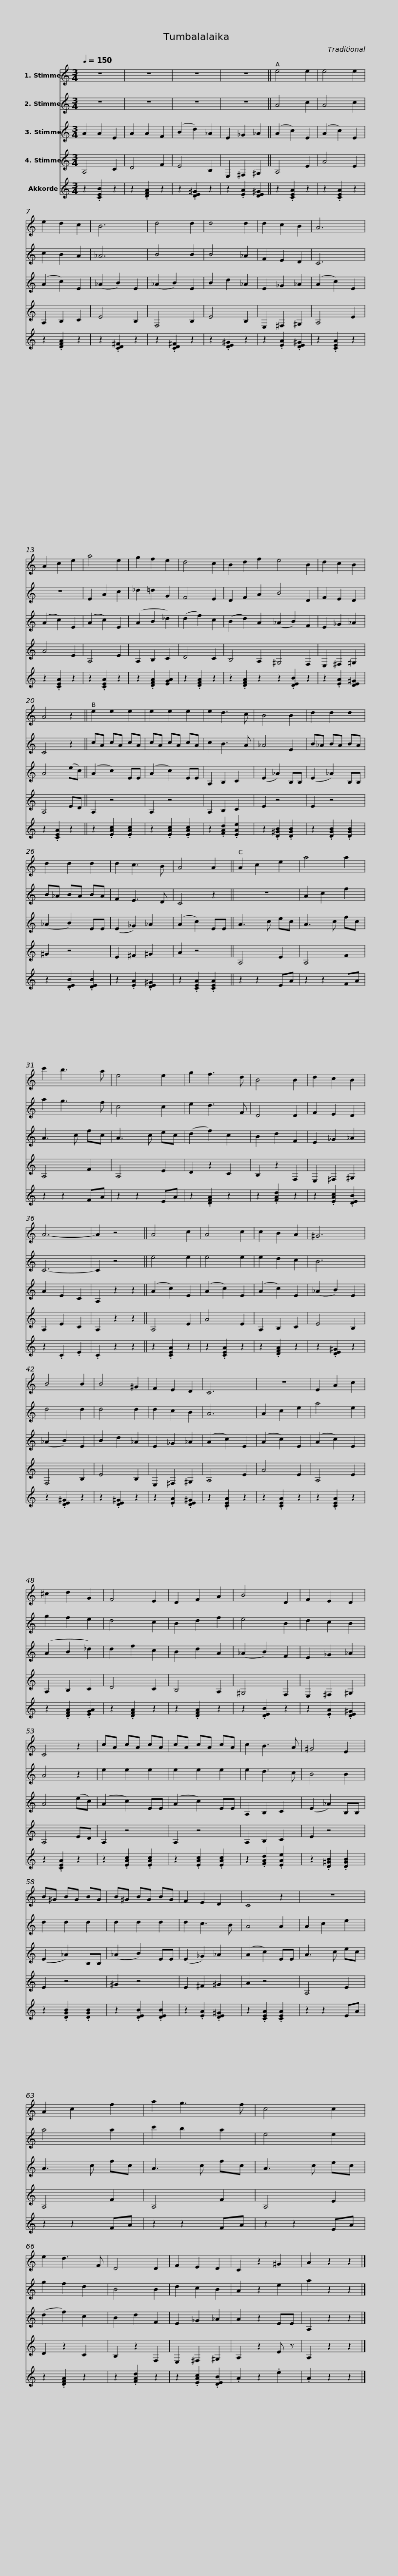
X:1
%%score 1 2 3 4 5
L:1/8
Q:1/4=150
M:3/4
I:linebreak $
K:none
V:1 treble transpose=-2
V:2 treble transpose=-2
V:3 treble transpose=-2
V:4 treble transpose=-14
V:5 treble transpose=-2
V:1
[K:C] z6 | z6 | z6 | z6 || e4 e2 | %5
 e4 e2 | e2 d2 c2 | B6 | d4 d2 |$ d4 d2 | %10
 d2 c2 B2 | A6 | A2 c2 e2 | a4 e2 | g2 f2 e2 | %15
 d4 c2 | B2 d2 f2 | e4 B2 |$ d2 c2 B2 | A4 z2 || %20
 e2 e2 e2 | e2 e2 e2 | e2 d3 c | B4 B2 | d2 d2 d2 |$ %25
 d2 d2 d2 | d2 c3 B | A4 A2 || A2 c2 e2 | a4 a2 | %30
 c'2 b3 a | e4 e2 |$ g2 f3 d | B4 B2 | d2 c2 B2 | %35
 A6- | A2 z4 || A4 c2 | A4 c2 | c2 B2 A2 | %40
 ^G6 | B4 B2 |$ B4 ^G2 | F2 E2 D2 | C6 | %45
 z6 | E2 A2 c2 | ^c2 d2 G2 | F4 E2 | D2 F2 A2 | %50
 B4 D2 |$ F2 E2 D2 | C4 z2 | cA cA cA | cA cA cA | %55
 c2 B3 A | ^G4 E2 | B^G BG BG |$ B^G BG BG | F2 E2 D2 | %60
 C4 z2 | z6 | A2 c2 f2 | a2 g3 f | c4 c2 | %65
 e2 d3 F |$ D4 D2 | F2 E2 D2 | C2 z2 ^G2 | A2 z2 z2 |] %70
V:2
[K:C] z6 | z6 | z6 | z6 || A4 c2 | %5
 A4 c2 | c2 B2 A2 | _A6 | B4 B2 |$ B4 _A2 | %10
 F2 E2 D2 | C6 | z6 | E2 A2 c2 | _d2 =d2 G2 | %15
 F4 E2 | D2 F2 A2 | B4 D2 |$ F2 E2 D2 | C4 z2 || %20
 cA cA cA | cA cA cA | c2 B3 A | _A4 E2 | B_A BA BA |$ %25
 B_A BA BA | F2 E3 D | C4 z2 || z6 | A2 c2 f2 | %30
 a2 g3 f | c4 c2 |$ e2 d3 F | D4 D2 | F2 E2 D2 | %35
 C6- | C2 z4 || e4 e2 | e4 e2 | e2 d2 c2 | %40
 B6 | d4 d2 |$ d4 d2 | d2 c2 B2 | A6 | %45
 A2 c2 e2 | a4 e2 | g2 f2 e2 | d4 c2 | B2 d2 f2 | %50
 e4 B2 |$ d2 c2 B2 | A4 z2 | e2 e2 e2 | e2 e2 e2 | %55
 e2 d3 c | B4 B2 | d2 d2 d2 |$ d2 d2 d2 | d2 c3 B | %60
 A4 A2 | A2 c2 e2 | a4 a2 | c'2 b2 a2 | e4 e2 | %65
 g2 f2 d2 |$ B4 B2 | d2 c2 B2 | A2 z2 e2 | a2 z2 z2 |] %70
V:3
[K:C] A2 A2 E2 | A2 A2 F2 | (B2 d2) _A2 | E2 _G2 _A2 || (A2 c2) E2 | %5
 (A2 c2) E2 | (A2 c2) E2 | (_A2 B2) E2 | (_A2 B2) E2 |$ B2 d2 _A2 | %10
 E2 _G2 _A2 | (A2 c2) E2 | (A2 c2) E2 | (A2 c2) E2 | (A2 B2 _d2) | %15
 (d2 f2) c2 | (B2 d2) A2 | (_A2 B2) F2 |$ E2 _G2 _A2 | A4 (ec) || %20
 (A2 c2) EE | (A2 c2) EE | A,2 B,2 C2 | (E2 _A2) B,B, | (E2 _A2) B,B, |$ %25
 (_A2 B2) EE | (E2 _G2) _A2 | (A2 c2) EE || A3 c ec | A3 c fc | %30
 A3 c fc | A3 c ec |$ (d2 f2) c2 | B2 d2 F2 | E2 _G2 _A2 | %35
 A2 E2 C2 | A,2 z2 z2 || (A2 c2) E2 | (A2 c2) E2 | (A2 c2) E2 | %40
 (_A2 B2) E2 | (_A2 B2) E2 |$ B2 d2 _A2 | E2 _G2 _A2 | (A2 c2) E2 | %45
 (A2 c2) E2 | (A2 c2) E2 | (A2 B2 _d2) | d2 f2 c2 | B2 d2 A2 | %50
 (_A2 B2) F2 |$ E2 _G2 _A2 | A4 (ec) | (A2 c2) EE | (A2 c2) EE | %55
 A,2 B,2 C2 | (E2 _A2) B,B, | (E2 _A2) B,B, |$ (_A2 B2) EE | (E2 _G2) _A2 | %60
 (A2 c2) EE | A3 c ec | A3 c fc | A3 c fc | A3 c ec | %65
 (d2 f2) c2 |$ B2 d2 F2 | E2 _G2 _A2 | A2 z2 EE | A,2 z2 z2 |] %70
V:4
[K:C] A,4 C2 | D4 F2 | E4 B,2 | E,2 ^F,2 ^G,2 || A,4 E2 | %5
 A4 E2 | A,2 B,2 C2 | E4 B,2 | F,4 B,2 |$ E4 B,2 | %10
 E,2 ^F,2 ^G,2 | A,4 E2 | A4 E2 | A,4 E2 | A,2 B,2 C2 | %15
 D4 C2 | B,4 A,2 | ^G,4 F,2 |$ E,2 ^F,2 ^G,2 | A,4 ED || %20
 A,2 z4 | A,2 z4 | A,2 B,2 C2 | E2 z4 | E2 z4 |$ %25
 ^G2 z4 | E2 ^F2 ^G2 | A2 z4 || A,4 E2 | A,4 F2 | %30
 A,4 F2 | A,4 E2 |$ D2 z2 C2 | B,2 z2 F,2 | E,2 ^F,2 ^G,2 | %35
 A,2 E2 C2 | A,2 z2 z2 || A,4 E2 | A4 E2 | A,2 B,2 C2 | %40
 E4 B,2 | F,4 B,2 |$ E4 B,2 | E,2 ^F,2 ^G,2 | A,4 E2 | %45
 A4 E2 | A,4 E2 | A,2 B,2 C2 | D4 C2 | B,4 A,2 | %50
 ^G,4 F,2 |$ E,2 ^F,2 ^G,2 | A,4 ED | A,2 z4 | A,2 z4 | %55
 A,2 B,2 C2 | E2 z4 | E2 z4 |$ ^G2 z4 | E2 ^F2 ^G2 | %60
 A2 z4 | A,4 E2 | A,4 F2 | A,4 F2 | A,4 E2 | %65
 D2 z2 C2 |$ B,2 z2 F,2 | E,2 ^F,2 ^G,2 | A,2 z2 E z | A,2 z2 z2 |] %70
V:5
[K:C] z2 .[CEB]2 z2 | z2 .[DFA]2 z2 | z2 .[DE^G]2 z2 | z2 .[EA]2 [DE^G]2 || z2 .[CEA]2 z2 | %5
 z2 .[CEA]2 z2 | z2 .[DFA]2 z2 | z2 .[CD^F]2 z2 | z2 .[CD^F]2 z2 |$ z2 .[DE^G]2 z2 | %10
 z2 .[EA]2 .[DE^G]2 | z2 .[CEA]2 z2 | z2 .[CEA]2 z2 | z2 .[CEA]2 z2 | z2 .[DFA]2 [EGA]2 | %15
 z2 .[DFA]2 z2 | z2 .[DFA]2 z2 | z2 .[DEB]2 z2 |$ z2 .[EA]2 [DE^G]2 | z2 .[CEA]2 z2 || %20
 z2 .[EAc]2 .[EAc]2 | z2 .[EAc]2 .[EAc]2 | z2 .[FAd]2 .[EAe]2 | z2 .[D^GB]2 .[DGB]2 | z2 .[DGB]2 .[DGB]2 |$ %25
 z2 .[DEB]2 .[DEB]2 | z2 .[EA]2 .[DE^G]2 | z2 .[CEA]2 .[CEA]2 || z2 z2 EA | z2 z2 FA | %30
 z2 z2 FA | z2 z2 EA |$ z2 .[DFA]2 z2 | z2 .[FAd]2 z2 | z2 .[EAc]2 .[DEB]2 | %35
 z2 .C2 .E2 | .C2 z2 z2 || z2 .[CEA]2 z2 | z2 .[CEA]2 z2 | z2 .[DFA]2 z2 | %40
 z2 .[DE^G]2 z2 | z2 .[DE^G]2 z2 |$ z2 .[DE^G]2 z2 | z2 .[EA]2 .[DE^G]2 | z2 .[CEA]2 z2 | %45
 z2 .[CEA]2 z2 | z2 .[CEA]2 z2 | z2 .[DFA]2 .[EGA]2 | z2 .[DFA]2 z2 | z2 .[DFA]2 z2 | %50
 z2 .[DEB]2 z2 |$ z2 .[EA]2 .[DE^G]2 | z2 .[CEA]2 z2 | z2 .[EAc]2 .[EAc]2 | z2 .[EAc]2 .[EAc]2 | %55
 z2 .[FAd]2 .[EAe]2 | z2 .[D^GB]2 .[DGB]2 | z2 .[DGB]2 .[DGB]2 |$ z2 .[DEB]2 .[DEB]2 | z2 .[EA]2 .[DE^G]2 | %60
 z2 .[CEA]2 .[CEA]2 | z2 z2 EA | z2 z2 FA | z2 z2 FA | z2 z2 EA | %65
 z2 .[DFA]2 z2 |$ z2 .[FAd]2 z2 | z2 .[EAc]2 .[DEB]2 | .A2 z2 .e2 | .A2 z2 z2 |] %70
